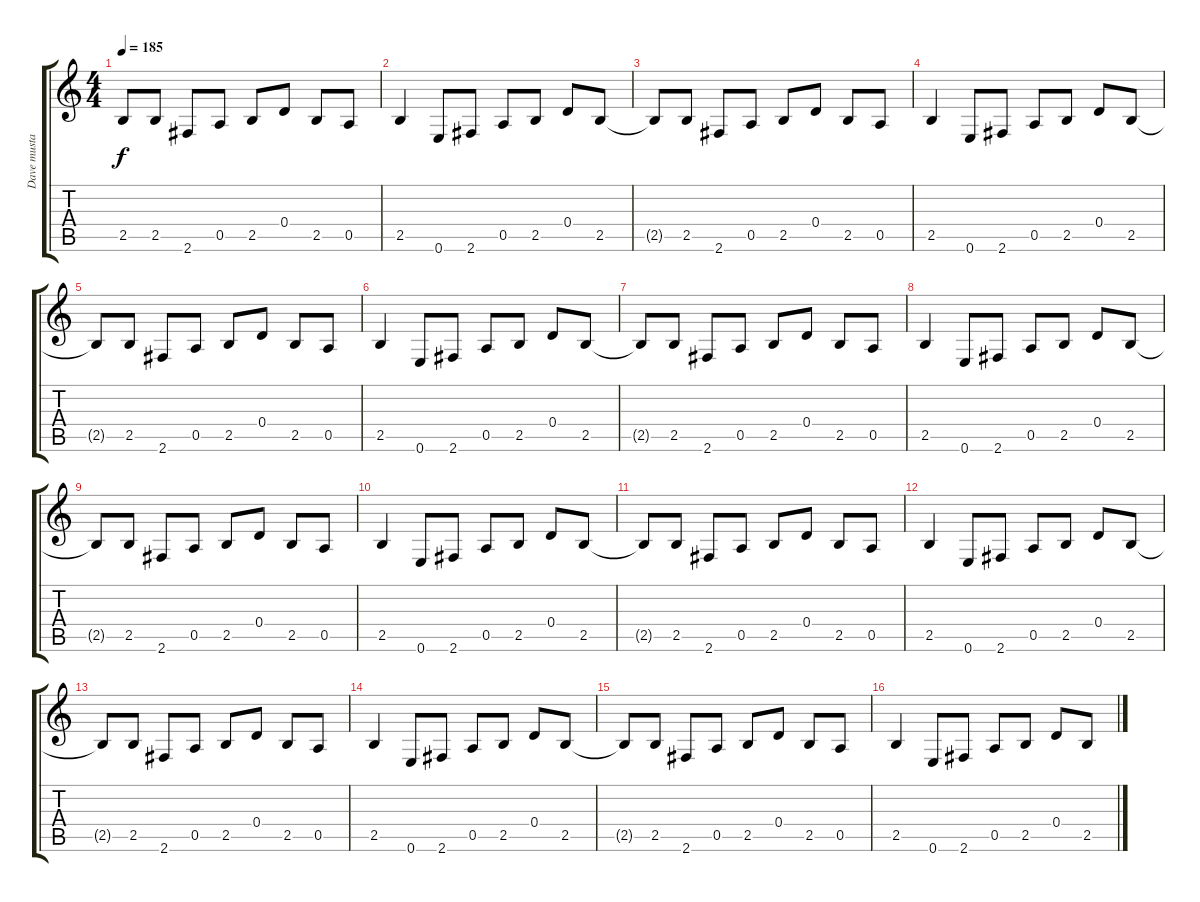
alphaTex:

\track ("Dave mustaine" "Dave musta") {instrument distortionguitar}
\staff {score tabs}
\tuning (E4 B3 G3 D3 A2 E2) {hide}
\ts (4 4)
\tempo 185
\clef g2
\ks c
2.5{t}.8{dy f} 2.5.8 2.6.8 0.5.8 2.5.8 0.4.8 2.5.8 0.5.8 |
2.5.4 0.6.8 2.6.8 0.5.8 2.5.8 0.4.8 2.5.8 |
2.5{t}.8 2.5.8 2.6.8 0.5.8 2.5.8 0.4.8 2.5.8 0.5.8 |
2.5.4 0.6.8 2.6.8 0.5.8 2.5.8 0.4.8 2.5.8 |
2.5{t}.8 2.5.8 2.6.8 0.5.8 2.5.8 0.4.8 2.5.8 0.5.8 |
2.5.4 0.6.8 2.6.8 0.5.8 2.5.8 0.4.8 2.5.8 |
2.5{t}.8 2.5.8 2.6.8 0.5.8 2.5.8 0.4.8 2.5.8 0.5.8 |
2.5.4 0.6.8 2.6.8 0.5.8 2.5.8 0.4.8 2.5.8 |
2.5{t}.8 2.5.8 2.6.8 0.5.8 2.5.8 0.4.8 2.5.8 0.5.8 |
2.5.4 0.6.8 2.6.8 0.5.8 2.5.8 0.4.8 2.5.8 |
2.5{t}.8 2.5.8 2.6.8 0.5.8 2.5.8 0.4.8 2.5.8 0.5.8 |
2.5.4 0.6.8 2.6.8 0.5.8 2.5.8 0.4.8 2.5.8 |
2.5{t}.8 2.5.8 2.6.8 0.5.8 2.5.8 0.4.8 2.5.8 0.5.8 |
2.5.4 0.6.8 2.6.8 0.5.8 2.5.8 0.4.8 2.5.8 |
2.5{t}.8 2.5.8 2.6.8 0.5.8 2.5.8 0.4.8 2.5.8 0.5.8 |
2.5.4 0.6.8 2.6.8 0.5.8 2.5.8 0.4.8 2.5.8
